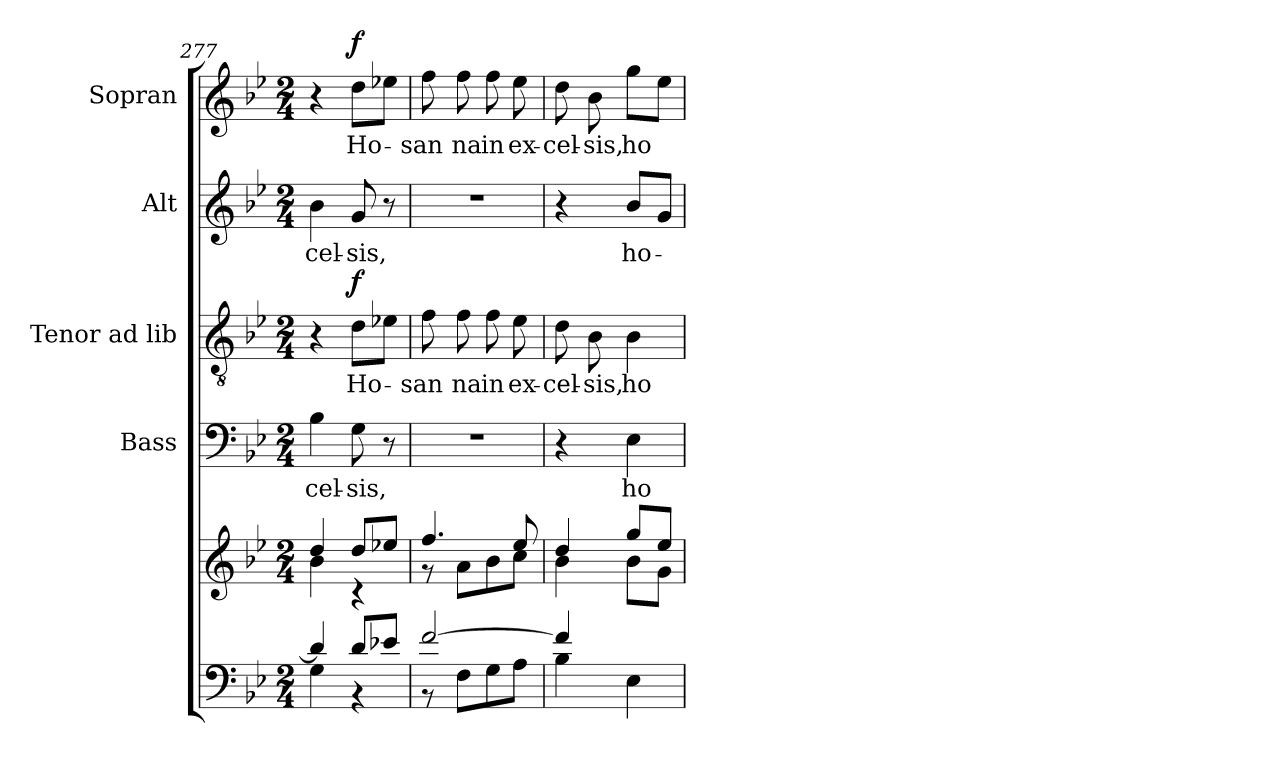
**kern	**kern	**kern	**text	**kern	**text	**dynam	**kern	**text	**kern	**text	**dynam
*part5	*part5	*part4	*part4	*part3	*part3	*part3	*part2	*part2	*part1	*part1	*part1
*staff6	*staff5	*staff4	*staff4	*staff3	*staff3	*staff3	*staff2	*staff2	*staff1	*staff1	*staff1
*	*	*I"Bass	*	*I"Tenor ad lib	*	*	*I"Alt	*	*I"Sopran	*	*
*	*	*I'B	*	*I'T	*	*	*I'A	*	*I'S	*	*
*clefF4	*clefG2	*clefF4	*	*clefGv2	*	*	*clefG2	*	*clefG2	*	*
*k[b-e-]	*k[b-e-]	*k[b-e-]	*	*k[b-e-]	*	*	*k[b-e-]	*	*k[b-e-]	*	*
*B-:	*B-:	*B-:	*	*B-:	*	*	*B-:	*	*B-:	*	*
*M2/4	*M2/4	*M2/4	*	*M2/4	*	*	*M2/4	*	*M2/4	*	*
=277	=277	=277	=277	=277	=277	=277	=277	=277	=277	=277	=277
*^	*^	*	*	*	*	*	*	*	*	*	*
!	!	!	!	!	!LO:LY:b	!	!	!	!	!LO:LY:b	!	!	!
4d/]	4G\	4dd/	4b-\	4B-\	-cel-	4r	.	.	4b-\	-cel-	4r	.	.
!	!	!	!	!	!LO:LY:b	!	!LO:LY:b	!LO:DY:a	!	!LO:LY:b	!	!LO:LY:b	!LO:DY:a
8d/L	4r	8dd/L	4rc	8G\	-sis,	8d\L	Ho-	f	8g/	-sis,	8dd\L	Ho-	f
8e-X/J	.	8ee-X/J	.	8r	.	8e-X\J	.	.	8r	.	8ee-X\J	.	.
!!LO:PB:g=z
=278	=278	=278	=278	=278	=278	=278	=278	=278	=278	=278	=278	=278	=278
!	!	!	!	!	!	!	!LO:LY:b	!	!	!	!	!LO:LY:b	!
[>2f/	8r	4.ff/	8rf	2r	.	8f\	-san­	.	2r	.	8ff\	-san­	.
!	!	!	!	!	!	!	!LO:LY:b	!	!	!	!	!LO:LY:b	!
.	8F\L	.	8a\L	.	.	8f\	na	.	.	.	8ff\	na	.
!	!	!	!	!	!	!	!LO:LY:b	!	!	!	!	!LO:LY:b	!
.	8G\	.	8b-\	.	.	8f\	in	.	.	.	8ff\	in	.
!	!	!	!	!	!	!	!LO:LY:b	!	!	!	!	!LO:LY:b	!
.	8A\J	8ee-/	8cc\J	.	.	8e-\	ex-	.	.	.	8ee-\	ex-	.
=279	=279	=279	=279	=279	=279	=279	=279	=279	=279	=279	=279	=279	=279
!	!	!	!	!	!	!	!LO:LY:b	!	!	!	!	!LO:LY:b	!
4f/]	4B-\	4dd/	4b-\	4r	.	8d\	-cel-	.	4r	.	8dd\	-cel-	.
!	!	!	!	!	!	!	!LO:LY:b	!	!	!	!	!LO:LY:b	!
.	.	.	.	.	.	8B-\	-sis,	.	.	.	8b-\	-sis,	.
!	!	!	!	!	!LO:LY:b	!	!LO:LY:b	!	!	!LO:LY:b	!	!LO:LY:b	!
4ryy	4E-\	8gg/L	8b-\L	4E-\	ho-	4B-\	ho-	.	8b-/L	ho-	8gg\L	ho	.
!	!	!	!	!	!	!	!	!	!	!	!	!LO:LY:b	!
.	.	8ee-/J	8g\J	.	.	.	.	.	8g/J	.	8ee-\J	­	.
*v	*v	*	*	*	*	*	*	*	*	*	*	*	*
*	*v	*v	*	*	*	*	*	*	*	*	*	*
=	=	=	=	=	=	=	=	=	=	=	=
*-	*-	*-	*-	*-	*-	*-	*-	*-	*-	*-	*-
